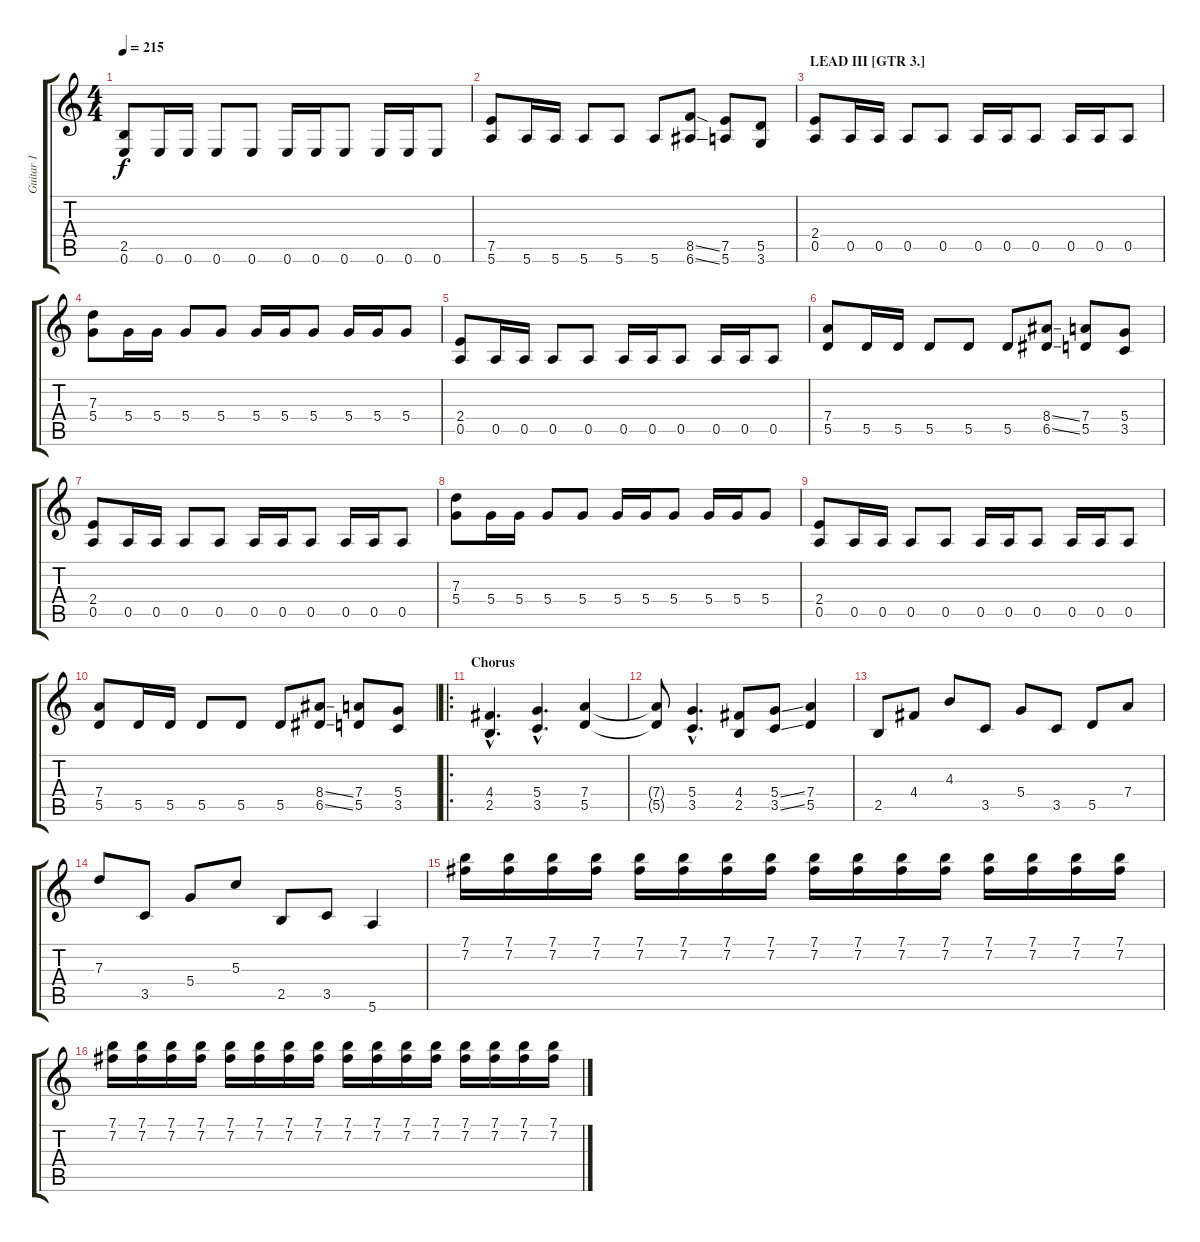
\track ("Guitar 1" "Guitar 1") {instrument distortionguitar}
\staff {score tabs}
\tuning (E4 B3 G3 D3 A2 E2) {hide}
\ts (4 4)
\tempo 215
\clef g2
\ks c
(2.5 0.6).8{dy f} 0.6.16 0.6.16 0.6.8 0.6.8 0.6.16 0.6.16 0.6.8 0.6.16 0.6.16 0.6.8 |
(7.5 5.6).8 5.6.16 5.6.16 5.6.8 5.6.8 5.6.8 (8.5{ss} 6.6{ss}).8 (7.5 5.6).8 (5.5 3.6).8 |
\section ("" "LEAD III [GTR 3.]")
(2.4 0.5).8 0.5.16 0.5.16 0.5.8 0.5.8 0.5.16 0.5.16 0.5.8 0.5.16 0.5.16 0.5.8 |
(7.3 5.4).8 5.4.16 5.4.16 5.4.8 5.4.8 5.4.16 5.4.16 5.4.8 5.4.16 5.4.16 5.4.8 |
(2.4 0.5).8 0.5.16 0.5.16 0.5.8 0.5.8 0.5.16 0.5.16 0.5.8 0.5.16 0.5.16 0.5.8 |
(7.4 5.5).8 5.5.16 5.5.16 5.5.8 5.5.8 5.5.8 (8.4{ss} 6.5{ss}).8 (7.4 5.5).8 (5.4 3.5).8 |
(2.4 0.5).8 0.5.16 0.5.16 0.5.8 0.5.8 0.5.16 0.5.16 0.5.8 0.5.16 0.5.16 0.5.8 |
(7.3 5.4).8 5.4.16 5.4.16 5.4.8 5.4.8 5.4.16 5.4.16 5.4.8 5.4.16 5.4.16 5.4.8 |
(2.4 0.5).8 0.5.16 0.5.16 0.5.8 0.5.8 0.5.16 0.5.16 0.5.8 0.5.16 0.5.16 0.5.8 |
(7.4 5.5).8 5.5.16 5.5.16 5.5.8 5.5.8 5.5.8 (8.4{ss} 6.5{ss}).8 (7.4 5.5).8 (5.4 3.5).8 |
\ro
\section ("" "Chorus")
(4.4{hac} 2.5{hac}).4{d} (5.4{hac} 3.5{hac}).4{d} (7.4 5.5).4 |
(7.4{t} 5.5{t}).8 (5.4{hac} 3.5{hac}).4{d} (4.4 2.5).8 (5.4{ss} 3.5{ss}).8 (7.4 5.5).4 |
2.5.8 4.4.8 4.3.8 3.5.8 5.4.8 3.5.8 5.5.8 7.4.8 |
7.3.8 3.5.8 5.4.8 5.3.8 2.5.8 3.5.8 5.6.4 |
(7.1 7.2).16 (7.1 7.2).16 (7.1 7.2).16 (7.1 7.2).16 (7.1 7.2).16 (7.1 7.2).16 (7.1 7.2).16 (7.1 7.2).16 (7.1 7.2).16 (7.1 7.2).16 (7.1 7.2).16 (7.1 7.2).16 (7.1 7.2).16 (7.1 7.2).16 (7.1 7.2).16 (7.1 7.2).16 |
(7.1 7.2).16 (7.1 7.2).16 (7.1 7.2).16 (7.1 7.2).16 (7.1 7.2).16 (7.1 7.2).16 (7.1 7.2).16 (7.1 7.2).16 (7.1 7.2).16 (7.1 7.2).16 (7.1 7.2).16 (7.1 7.2).16 (7.1 7.2).16 (7.1 7.2).16 (7.1 7.2).16 (7.1 7.2).16
